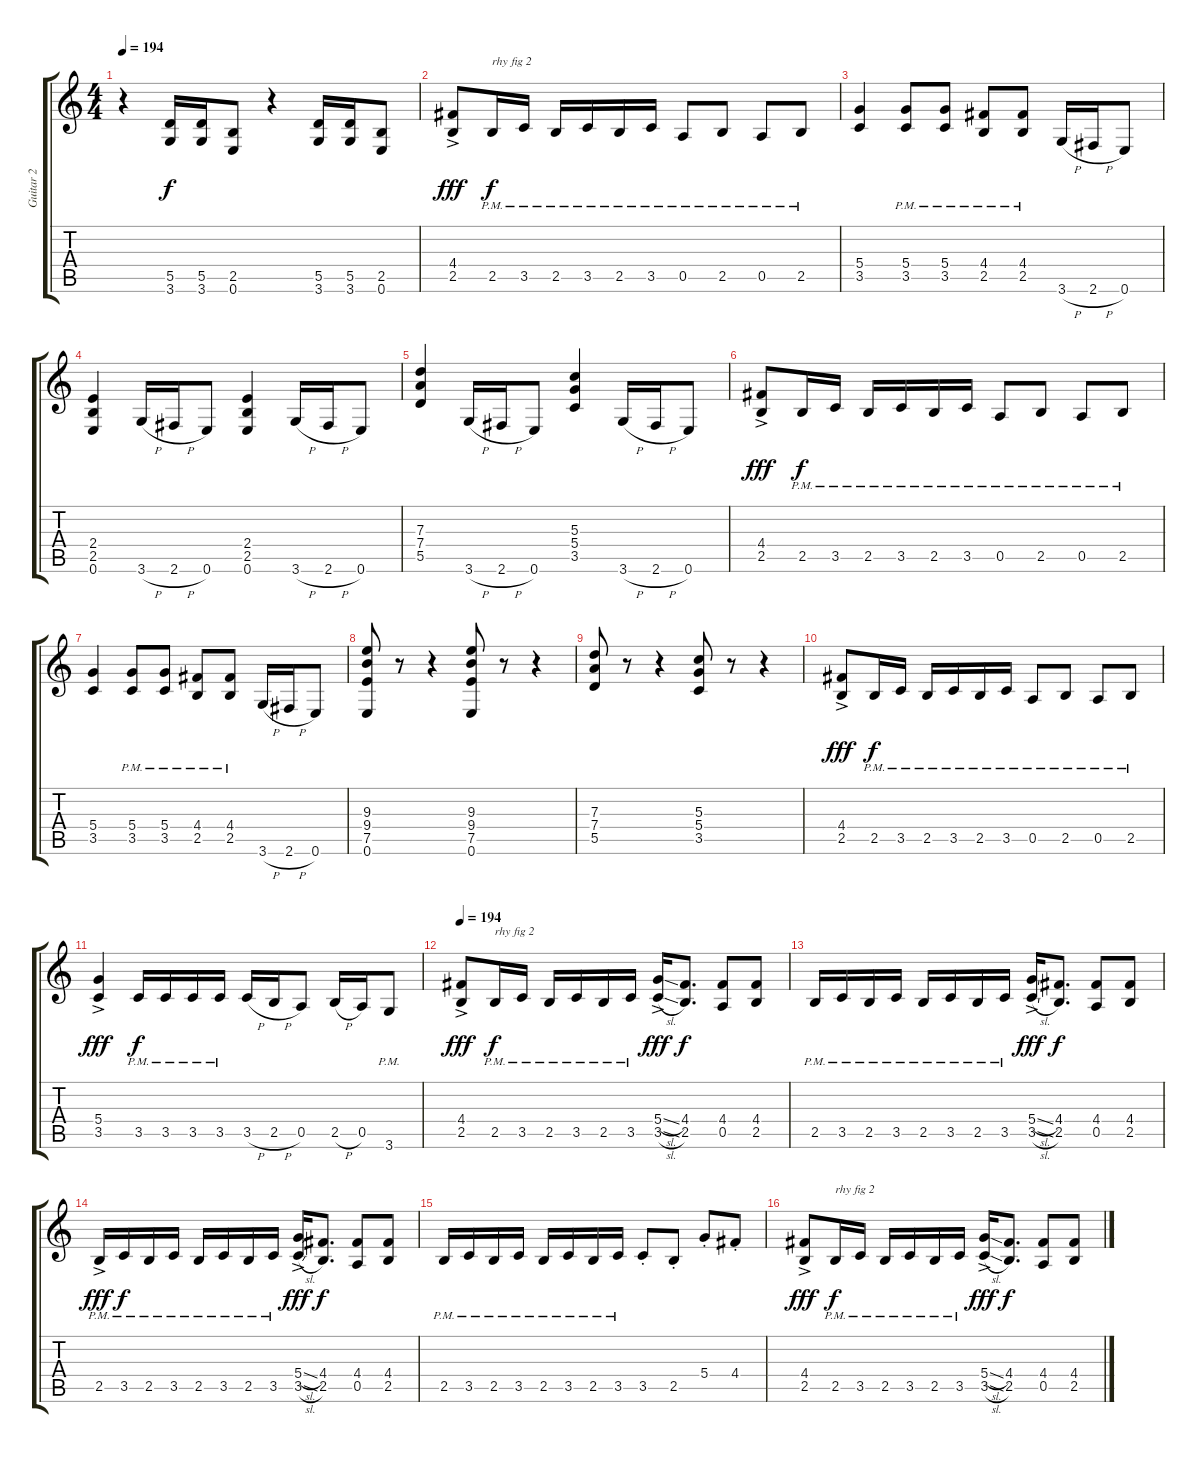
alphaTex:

\track ("Guitar 2" "Guitar 2") {instrument distortionguitar}
\staff {score tabs}
\tuning (E4 B3 G3 D3 A2 E2) {hide}
\ts (4 4)
\tempo 194
\clef g2
\ks c
r.4{dy f} (5.5 3.6).16 (5.5 3.6).16 (2.5 0.6).8 r.4 (5.5 3.6).16 (5.5 3.6).16 (2.5 0.6).8 |
(4.4{ac} 2.5{ac}).8{dy fff} 2.5{pm}.16{txt "rhy fig 2" dy f} 3.5{pm}.16 2.5{pm}.16 3.5{pm}.16 2.5{pm}.16 3.5{pm}.16 0.5{pm}.8 2.5{pm}.8 0.5{pm}.8 2.5{pm}.8 |
(5.4 3.5).4 (5.4{pm} 3.5{pm}).8 (5.4{pm} 3.5{pm}).8 (4.4{pm} 2.5{pm}).8 (4.4{pm} 2.5{pm}).8 3.6{h}.16 2.6{h}.16 0.6.8 |
(2.4 2.5 0.6).4 3.6{h}.16 2.6{h}.16 0.6.8 (2.4 2.5 0.6).4 3.6{h}.16 2.6{h}.16 0.6.8 |
(7.3 7.4 5.5).4 3.6{h}.16 2.6{h}.16 0.6.8 (5.3 5.4 3.5).4 3.6{h}.16 2.6{h}.16 0.6.8 |
(4.4{ac} 2.5{ac}).8{dy fff} 2.5{pm}.16{dy f} 3.5{pm}.16 2.5{pm}.16 3.5{pm}.16 2.5{pm}.16 3.5{pm}.16 0.5{pm}.8 2.5{pm}.8 0.5{pm}.8 2.5{pm}.8 |
(5.4 3.5).4 (5.4{pm} 3.5{pm}).8 (5.4{pm} 3.5{pm}).8 (4.4{pm} 2.5{pm}).8 (4.4{pm} 2.5{pm}).8 3.6{h}.16 2.6{h}.16 0.6.8 |
(9.3 9.4 7.5 0.6).8 r.8 r.4 (9.3 9.4 7.5 0.6).8 r.8 r.4 |
(7.3 7.4 5.5).8 r.8 r.4 (5.3 5.4 3.5).8 r.8 r.4 |
(4.4{ac} 2.5{ac}).8{dy fff} 2.5{pm}.16{dy f} 3.5{pm}.16 2.5{pm}.16 3.5{pm}.16 2.5{pm}.16 3.5{pm}.16 0.5{pm}.8 2.5{pm}.8 0.5{pm}.8 2.5{pm}.8 |
(5.4{ac} 3.5{ac}).4{dy fff} 3.5{pm}.16{dy f} 3.5{pm}.16 3.5{pm}.16 3.5{pm}.16 3.5{h}.16 2.5{h}.16 0.5.8 2.5{h}.16 0.5.16 3.6{pm}.8 |
\tempo 194
(4.4{ac} 2.5{ac}).8{dy fff} 2.5{pm}.16{txt "rhy fig 2" dy f} 3.5{pm}.16 2.5{pm}.16 3.5{pm}.16 2.5{pm}.16 3.5{pm}.16 (5.4{sl ac} 3.5{sl ac}).16{dy fff} (4.4 2.5).8{d dy f} (4.4 0.5).8 (4.4 2.5).8 |
2.5{pm}.16 3.5{pm}.16 2.5{pm}.16 3.5{pm}.16 2.5{pm}.16 3.5{pm}.16 2.5{pm}.16 3.5{pm}.16 (5.4{sl ac} 3.5{sl ac}).16{dy fff} (4.4 2.5).8{d dy f} (4.4 0.5).8 (4.4 2.5).8 |
2.5{ac pm}.16{dy fff} 3.5{pm}.16{dy f} 2.5{pm}.16 3.5{pm}.16 2.5{pm}.16 3.5{pm}.16 2.5{pm}.16 3.5{pm}.16 (5.4{sl ac} 3.5{sl}).16{dy fff} (4.4 2.5).8{d dy f} (4.4 0.5).8 (4.4 2.5).8 |
2.5{pm}.16 3.5{pm}.16 2.5{pm}.16 3.5{pm}.16 2.5{pm}.16 3.5{pm}.16 2.5{pm}.16 3.5{pm}.16 3.5{st}.8 2.5{st}.8 5.4{st}.8 4.4{st}.8 |
(4.4{ac} 2.5{ac}).8{dy fff} 2.5{pm}.16{txt "rhy fig 2" dy f} 3.5{pm}.16 2.5{pm}.16 3.5{pm}.16 2.5{pm}.16 3.5{pm}.16 (5.4{sl ac} 3.5{sl ac}).16{dy fff} (4.4 2.5).8{d dy f} (4.4 0.5).8 (4.4 2.5).8
